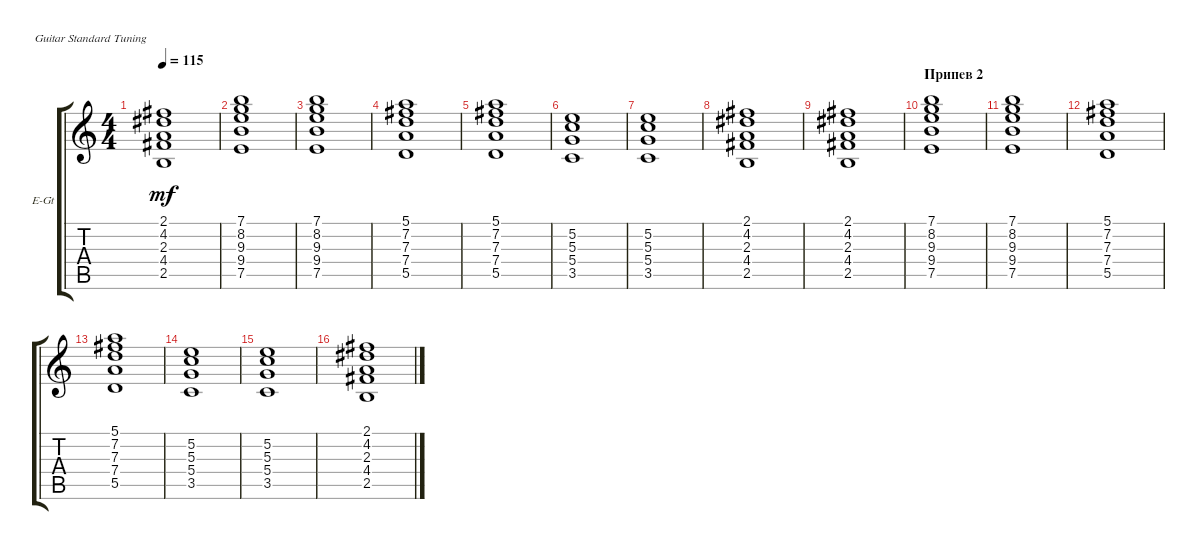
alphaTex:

\defaultSystemsLayout 4
\bracketExtendMode groupsimilarinstruments
\firstSystemTrackNameOrientation horizontal
\otherSystemsTrackNameOrientation horizontal
\track ("Гитара 2" "E-Gt") {instrument distortionguitar}
\staff {score tabs}
\tuning (E4 B3 G3 D3 A2 E2)
\ts (4 4)
\tempo 115
\clef g2
\ks c
(2.5 4.4 2.3 4.2 2.1).1{dy mf} |
(7.5 9.4 9.3 8.2 7.1).1 |
(7.5 9.4 9.3 8.2 7.1).1 |
(5.5 7.4 7.3 7.2 5.1).1 |
(5.5 7.4 7.3 7.2 5.1).1 |
(3.5 5.4 5.3 5.2).1 |
(3.5 5.4 5.3 5.2).1 |
(2.5 4.4 2.3 4.2 2.1).1 |
(2.5 4.4 2.3 4.2 2.1).1 |
\section ("" "Припев 2")
(7.5 9.4 9.3 8.2 7.1).1 |
(7.5 9.4 9.3 8.2 7.1).1 |
(5.5 7.4 7.3 7.2 5.1).1 |
(5.5 7.4 7.3 7.2 5.1).1 |
(3.5 5.4 5.3 5.2).1 |
(3.5 5.4 5.3 5.2).1 |
(2.5 4.4 2.3 4.2 2.1).1
